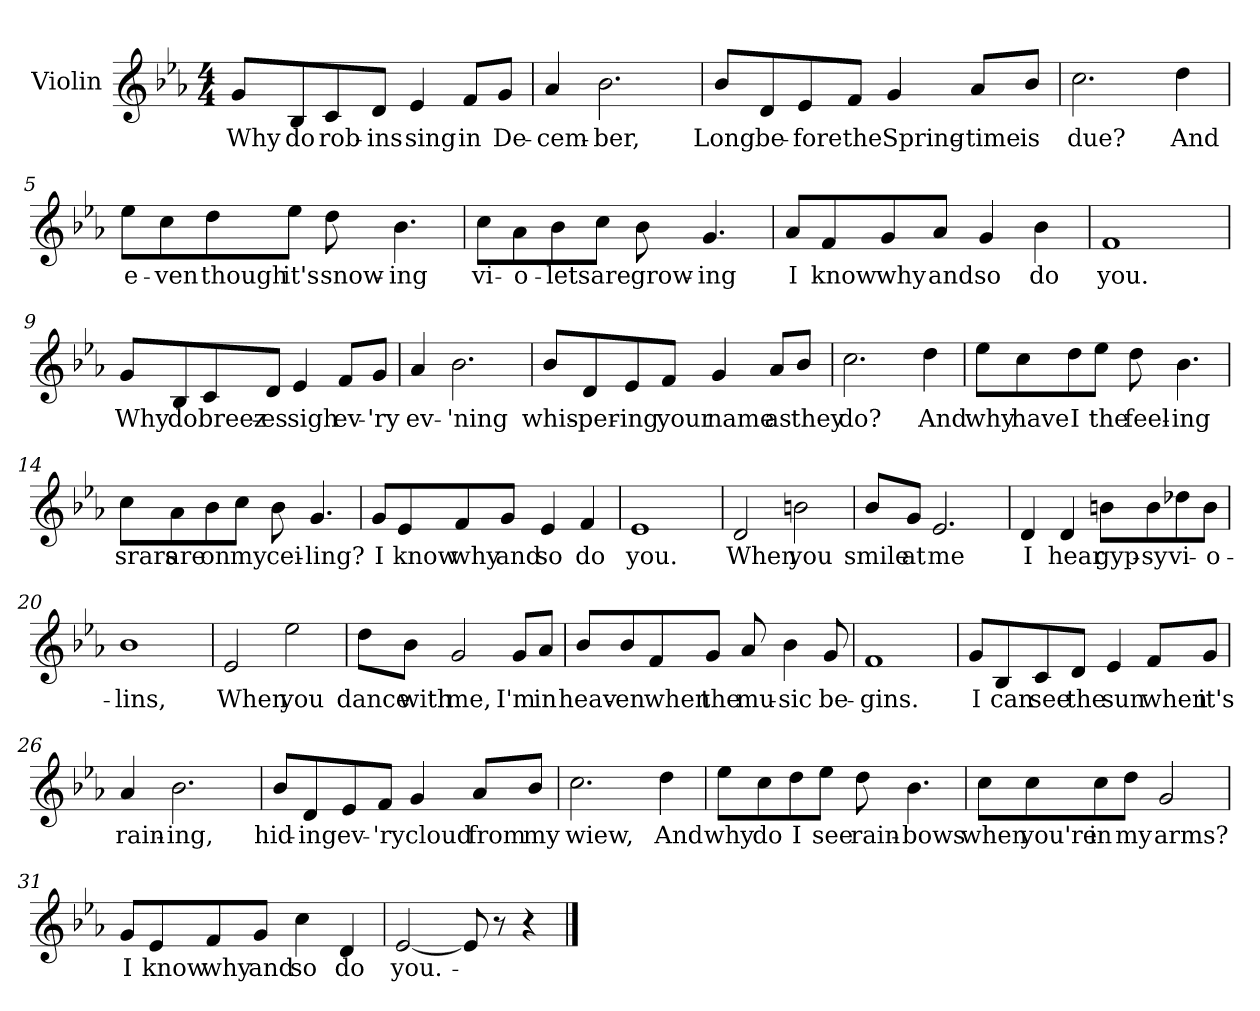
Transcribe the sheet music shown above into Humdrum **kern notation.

**kern	**text
*part1	*part1
*staff1	*staff1
*I"Violin	*
*I'Vln	*
*clefG2	*
*k[b-e-a-]	*
*E-:	*
*M4/4	*
=1	=1
8g/L	Why
8B-/	do
8c/	rob-
8d/J	-ins
4e-/	sing
8f/L	in
8g/J	De-
=2	=2
4a-/	-cem-
2.b-\	-ber,
=3	=3
8b-/L	Long
8d/	be-
8e-/	-fore
8f/J	the
4g/	Spring-
8a-/L	-time
8b-/J	is
=4	=4
2.cc\	due?
4dd\	And
!!LO:LB:g=z
=5	=5
8ee-\L	e-
8cc\	-ven
8dd\	though
8ee-\J	it's
8dd\	snow-
4.b-\	-ing
=6	=6
8cc\L	vi-
8a-\	-o-
8b-\	-lets
8cc\J	are
8b-\	grow-
4.g/	-ing
=7	=7
8a-/L	I
8f/	know
8g/	why
8a-/J	and
4g/	so
4b-\	do
=8	=8
1f	you.
!!LO:LB:g=z
=9	=9
8g/L	Why
8B-/	do
8c/	breez-
8d/J	-es
4e-/	sigh
8f/L	ev-
8g/J	-'ry
=10	=10
4a-/	ev-
2.b-\	-'ning
=11	=11
8b-/L	whis-
8d/	-per-
8e-/	-ing
8f/J	your
4g/	name
8a-/L	as
8b-/J	they
=12	=12
2.cc\	do?
4dd\	And
!!LO:LB:g=z
=13	=13
8ee-\L	why
8cc\	have
8dd\	I
8ee-\J	the
8dd\	feel-
4.b-\	-ing
=14	=14
8cc\L	srars
8a-\	are
8b-\	on
8cc\J	my
8b-\	cei-
4.g/	-ling?
=15	=15
8g/L	I
8e-/	know
8f/	why
8g/J	and
4e-/	so
4f/	do
=16	=16
1e-	you.
!!LO:LB:g=z
=17	=17
2d/	When
2bn\	you
=18	=18
8b-/L	smile
8g/J	at
2.e-/	me
=19	=19
4d/	I
4d/	hear
8bn\L	gyp-
8b\	-sy
8dd-X\	vi-
8b\J	-o-
=20	=20
1b-	-lins,
!!LO:LB:g=z
=21	=21
2e-/	When
2ee-\	you
=22	=22
8dd\L	dance
8b-\J	with
2g/	me,
8g/L	I'm
8a-/J	in
=23	=23
8b-/L	heav-
8b-/	-en
8f/	when
8g/J	the
8a-/	mu-
4b-\	-sic
8g/	be-
=24	=24
1f	-gins.
!!LO:LB:g=z
=25	=25
8g/L	I
8B-/	can
8c/	see
8d/J	the
4e-/	sun
8f/L	when
8g/J	it's
=26	=26
4a-/	rain-
2.b-\	-ing,
=27	=27
8b-/L	hid-
8d/	-ing
8e-/	ev-
8f/J	-'ry
4g/	cloud
8a-/L	from
8b-/J	my
=28	=28
2.cc\	wiew,
4dd\	And
!!LO:LB:g=z
=29	=29
8ee-\L	why
8cc\	do
8dd\	I
8ee-\J	see
8dd\	rain-
4.b-\	-bows
=30	=30
8cc\L	when
8cc\	you're
8cc\	in
8dd\J	my
2g/	arms?
=31	=31
8g/L	I
8e-/	know
8f/	why
8g/J	and
4cc\	so
4d/	do
=32	=32
[2e-/	you.-
8e-/]	.
8r	.
4r	.
==	==
*-	*-
